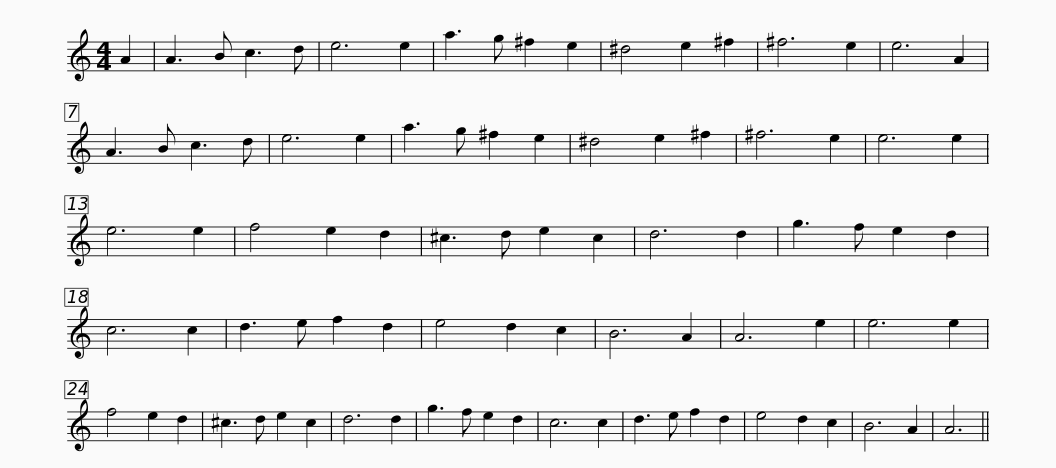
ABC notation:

X:1
L:1/8
M:4/4
I:linebreak $
K:C
V:1 treble
V:1
 A2 | A3 B c3 d | e6 e2 | a3 g ^f2 e2 | ^d4 e2 ^f2 | %5
 ^f6 e2 | e6 A2 | A3 B c3 d | e6 e2 | a3 g ^f2 e2 | %10
 ^d4 e2 ^f2 |$ ^f6 e2 | e6 e2 | e6 e2 | f4 e2 d2 | %15
 ^c3 d e2 c2 | d6 d2 | g3 f e2 d2 | c6 c2 | d3 e f2 d2 | %20
 e4 d2 c2 | B6 A2 | A6 e2 |$ e6 e2 | f4 e2 d2 | %25
 ^c3 d e2 c2 | d6 d2 | g3 f e2 d2 | c6 c2 | d3 e f2 d2 | %30
 e4 d2 c2 | B6 A2 | A6 || %33
